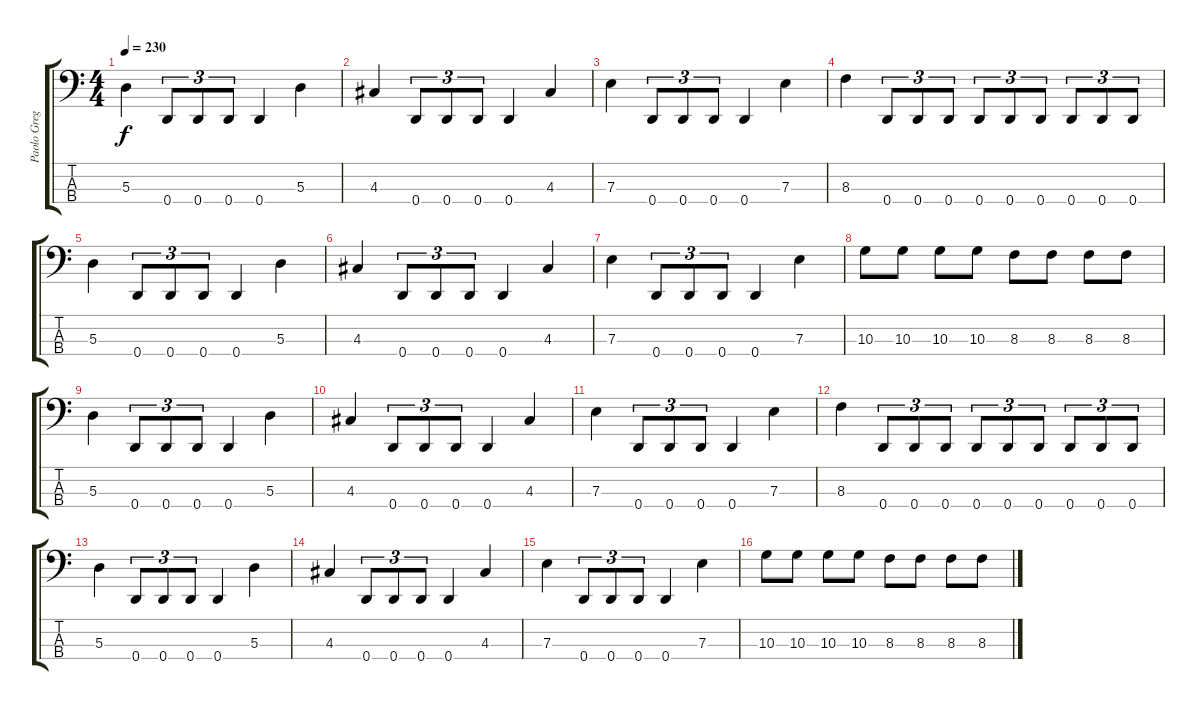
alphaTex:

\track ("Paolo Gregoletto" "Paolo Greg") {instrument electricbasspick}
\staff {score tabs}
\tuning (G2 D2 A1 D1) {hide}
\ts (4 4)
\tempo 230
\clef f4
\ks c
5.3.4{dy f} 0.4.8{tu (3 2)} 0.4.8{tu (3 2)} 0.4.8{tu (3 2)} 0.4.4 5.3.4 |
4.3.4 0.4.8{tu (3 2)} 0.4.8{tu (3 2)} 0.4.8{tu (3 2)} 0.4.4 4.3.4 |
7.3.4 0.4.8{tu (3 2)} 0.4.8{tu (3 2)} 0.4.8{tu (3 2)} 0.4.4 7.3.4 |
8.3.4 0.4.8{tu (3 2)} 0.4.8{tu (3 2)} 0.4.8{tu (3 2)} 0.4.8{tu (3 2)} 0.4.8{tu (3 2)} 0.4.8{tu (3 2)} 0.4.8{tu (3 2)} 0.4.8{tu (3 2)} 0.4.8{tu (3 2)} |
5.3.4 0.4.8{tu (3 2)} 0.4.8{tu (3 2)} 0.4.8{tu (3 2)} 0.4.4 5.3.4 |
4.3.4 0.4.8{tu (3 2)} 0.4.8{tu (3 2)} 0.4.8{tu (3 2)} 0.4.4 4.3.4 |
7.3.4 0.4.8{tu (3 2)} 0.4.8{tu (3 2)} 0.4.8{tu (3 2)} 0.4.4 7.3.4 |
10.3.8 10.3.8 10.3.8 10.3.8 8.3.8 8.3.8 8.3.8 8.3.8 |
5.3.4 0.4.8{tu (3 2)} 0.4.8{tu (3 2)} 0.4.8{tu (3 2)} 0.4.4 5.3.4 |
4.3.4 0.4.8{tu (3 2)} 0.4.8{tu (3 2)} 0.4.8{tu (3 2)} 0.4.4 4.3.4 |
7.3.4 0.4.8{tu (3 2)} 0.4.8{tu (3 2)} 0.4.8{tu (3 2)} 0.4.4 7.3.4 |
8.3.4 0.4.8{tu (3 2)} 0.4.8{tu (3 2)} 0.4.8{tu (3 2)} 0.4.8{tu (3 2)} 0.4.8{tu (3 2)} 0.4.8{tu (3 2)} 0.4.8{tu (3 2)} 0.4.8{tu (3 2)} 0.4.8{tu (3 2)} |
5.3.4 0.4.8{tu (3 2)} 0.4.8{tu (3 2)} 0.4.8{tu (3 2)} 0.4.4 5.3.4 |
4.3.4 0.4.8{tu (3 2)} 0.4.8{tu (3 2)} 0.4.8{tu (3 2)} 0.4.4 4.3.4 |
7.3.4 0.4.8{tu (3 2)} 0.4.8{tu (3 2)} 0.4.8{tu (3 2)} 0.4.4 7.3.4 |
10.3.8 10.3.8 10.3.8 10.3.8 8.3.8 8.3.8 8.3.8 8.3.8
